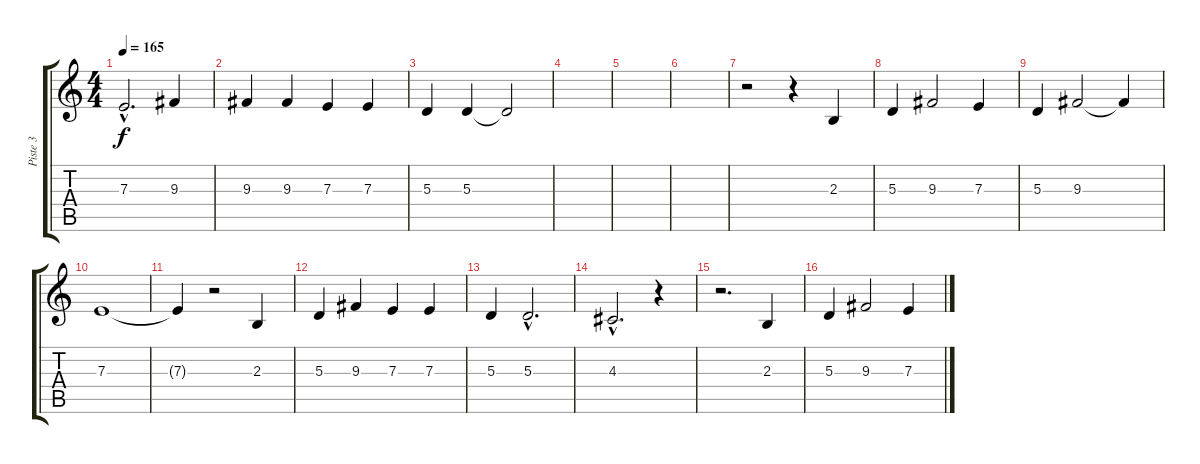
\track ("Piste 3" "Piste 3") {instrument ocarina}
\staff {score tabs}
\tuning (E4 D4 A3 D3 A2 D2) {hide}
\ts (4 4)
\tempo 165
\clef g2
\ks c
7.3{hac}.2{d dy f} 9.3.4 |
9.3.4 9.3.4 7.3.4 7.3.4 |
5.3.4 5.3.4 5.3{t}.2 |
|
|
|
r.2 r.4 2.3.4 |
5.3.4 9.3.2 7.3.4 |
5.3.4 9.3.2 9.3{t}.4 |
7.3.1 |
7.3{t}.4 r.2 2.3.4 |
5.3.4 9.3.4 7.3.4 7.3.4 |
5.3.4 5.3{hac}.2{d} |
4.3{hac}.2{d} r.4 |
r.2{d} 2.3.4 |
5.3.4 9.3.2 7.3.4
